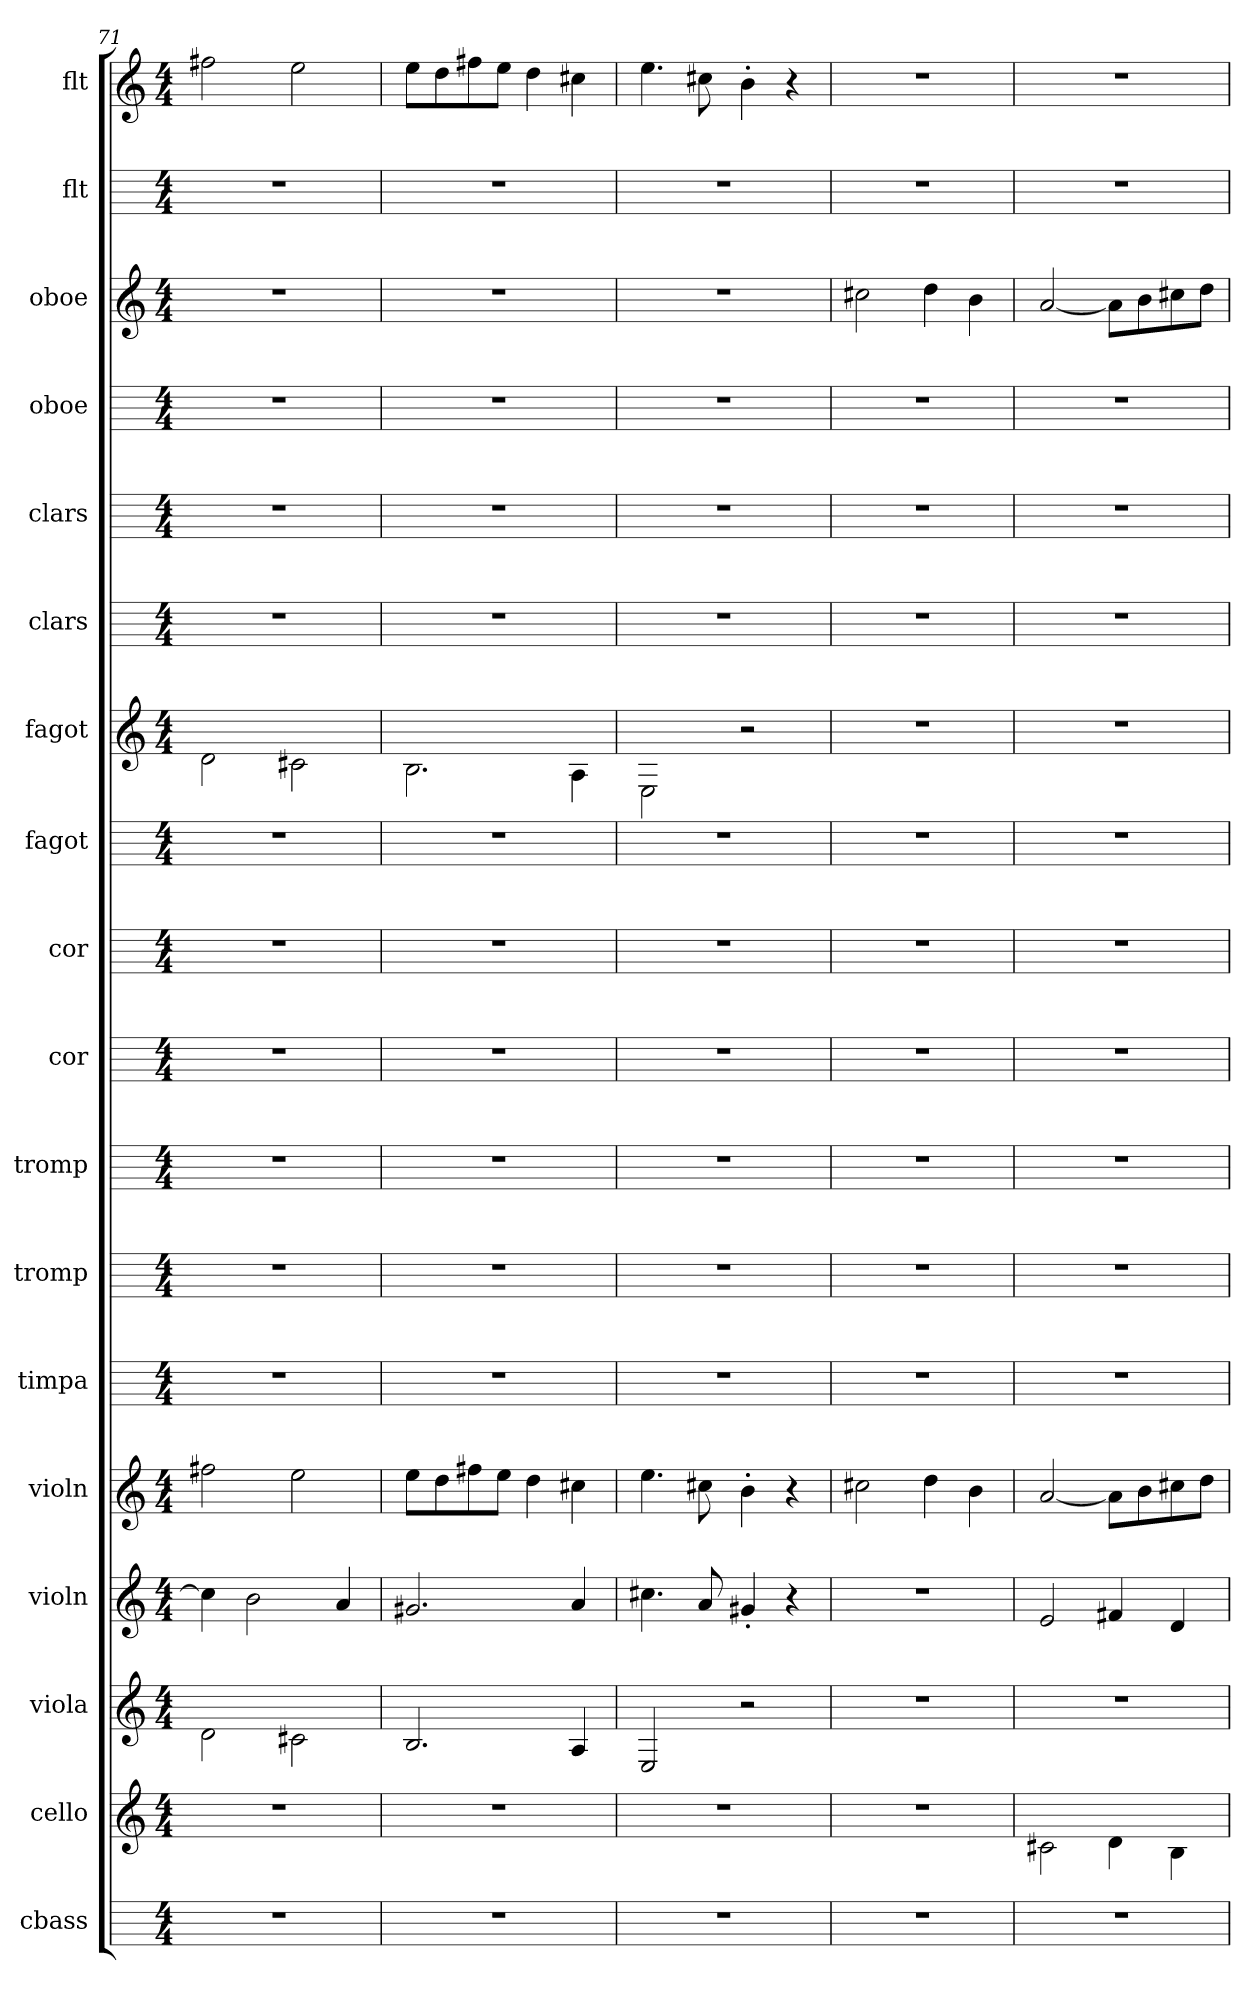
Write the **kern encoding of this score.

**kern	**kern	**kern	**kern	**kern	**kern	**kern	**kern	**kern	**kern	**kern	**kern	**kern	**kern	**kern	**kern	**kern	**kern
*part18	*part17	*part16	*part15	*part14	*part13	*part12	*part11	*part10	*part9	*part8	*part7	*part6	*part5	*part4	*part3	*part2	*part1
*staff18	*staff17	*staff16	*staff15	*staff14	*staff13	*staff12	*staff11	*staff10	*staff9	*staff8	*staff7	*staff6	*staff5	*staff4	*staff3	*staff2	*staff1
*I"cbass	*I"cello	*I"viola	*I"violn	*I"violn	*I"timpa	*I"tromp	*I"tromp	*I"cor	*I"cor	*I"fagot	*I"fagot	*I"clars	*I"clars	*I"oboe	*I"oboe	*I"flt	*I"flt
*	*	*I'Vla	*	*	*	*	*	*	*	*	*	*	*	*I'Ob	*I'Ob	*	*
*	*	*	*	*	*	*	*	*ITrd4c7	*ITrd4c7	*	*	*	*	*	*	*	*
*M4/4	*M4/4	*M4/4	*M4/4	*M4/4	*M4/4	*M4/4	*M4/4	*M4/4	*M4/4	*M4/4	*M4/4	*M4/4	*M4/4	*M4/4	*M4/4	*M4/4	*M4/4
=71	=71	=71	=71	=71	=71	=71	=71	=71	=71	=71	=71	=71	=71	=71	=71	=71	=71
1r	1r	2d\	4cc#\]	2ff#\	1r	1r	1r	1r	1r	1r	2d\	1r	1r	1r	1r	1r	2ff#\
.	.	.	2b\	.	.	.	.	.	.	.	.	.	.	.	.	.	.
.	.	2c#\	.	2ee\	.	.	.	.	.	.	2c#\	.	.	.	.	.	2ee\
.	.	.	4a/	.	.	.	.	.	.	.	.	.	.	.	.	.	.
=72	=72	=72	=72	=72	=72	=72	=72	=72	=72	=72	=72	=72	=72	=72	=72	=72	=72
1r	1r	2.B/	2.g#/	8ee\L	1r	1r	1r	1r	1r	1r	2.B\	1r	1r	1r	1r	1r	8ee\L
.	.	.	.	8dd\	.	.	.	.	.	.	.	.	.	.	.	.	8dd\
.	.	.	.	8ff#\	.	.	.	.	.	.	.	.	.	.	.	.	8ff#\
.	.	.	.	8ee\J	.	.	.	.	.	.	.	.	.	.	.	.	8ee\J
.	.	.	.	4dd\	.	.	.	.	.	.	.	.	.	.	.	.	4dd\
.	.	4A/	4a/	4cc#\	.	.	.	.	.	.	4A\	.	.	.	.	.	4cc#\
=73	=73	=73	=73	=73	=73	=73	=73	=73	=73	=73	=73	=73	=73	=73	=73	=73	=73
1r	1r	2E/	4.cc#\	4.ee\	1r	1r	1r	1r	1r	1r	2E\	1r	1r	1r	1r	1r	4.ee\
.	.	.	8a/	8cc#\	.	.	.	.	.	.	.	.	.	.	.	.	8cc#\
.	.	2r	4g#'>/	4b'>\	.	.	.	.	.	.	2r	.	.	.	.	.	4b'>\
.	.	.	4r	4r	.	.	.	.	.	.	.	.	.	.	.	.	4r
=74	=74	=74	=74	=74	=74	=74	=74	=74	=74	=74	=74	=74	=74	=74	=74	=74	=74
1r	1r	1r	1r	2cc#\	1r	1r	1r	1r	1r	1r	1r	1r	1r	1r	2cc#\	1r	1r
.	.	.	.	4dd\	.	.	.	.	.	.	.	.	.	.	4dd\	.	.
.	.	.	.	4b\	.	.	.	.	.	.	.	.	.	.	4b\	.	.
=75	=75	=75	=75	=75	=75	=75	=75	=75	=75	=75	=75	=75	=75	=75	=75	=75	=75
1r	2c#\	1r	2e/	[2a/	1r	1r	1r	1r	1r	1r	1r	1r	1r	1r	[2a/	1r	1r
.	4d\	.	4f#/	8a\L]	.	.	.	.	.	.	.	.	.	.	8a\L]	.	.
.	.	.	.	8b\	.	.	.	.	.	.	.	.	.	.	8b\	.	.
.	4B\	.	4d/	8cc#\	.	.	.	.	.	.	.	.	.	.	8cc#\	.	.
.	.	.	.	8dd\J	.	.	.	.	.	.	.	.	.	.	8dd\J	.	.
=	=	=	=	=	=	=	=	=	=	=	=	=	=	=	=	=	=
*-	*-	*-	*-	*-	*-	*-	*-	*-	*-	*-	*-	*-	*-	*-	*-	*-	*-
